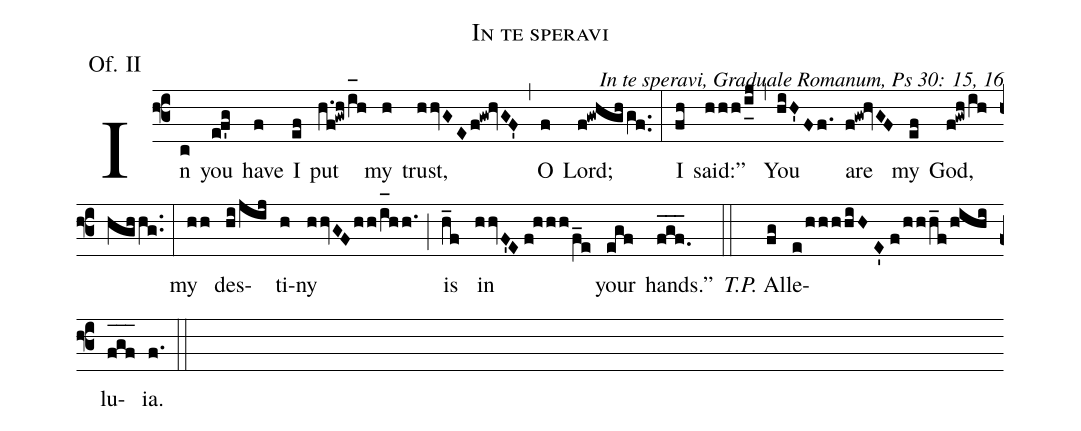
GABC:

name: In te speravi;
office-part: Offertorium;
mode: 2;
commentary: In te speravi, Graduale Romanum, Ps 30: 15, 16;
annotation: Of. II;
%%
(f3)In(c) you(ef'g) have(f) I(ef) put(h.f!gwh/i_[oh:h]h) my(h) trust,(hhvGEf!gw!hvGF') (,) O(f) Lord;(f!gwhgh/gf..) (:) I(fh) said:"(hhh/i_[uh:l]j) (,)You(hiH'Ff.) are(f!gw!hvGF) my(ef) God,(f!gwh/ihhghhg..) (:)
my(hh) des(hi/jij)ti(h)ny(hhvGFhh/i_[oh:h]hh.) (;)
is(h_f) in(hhvF'E//f!hhh/f_e) your(egf) hands."(fgf___.) (::)
<i>T.P.</i> Al(fg)le(e/hhhhiH//E'//f/hhh_f/hihi)lu(f_[oh:h]g_[oh:h]f_[oh:h])ia.(f.) (::)
